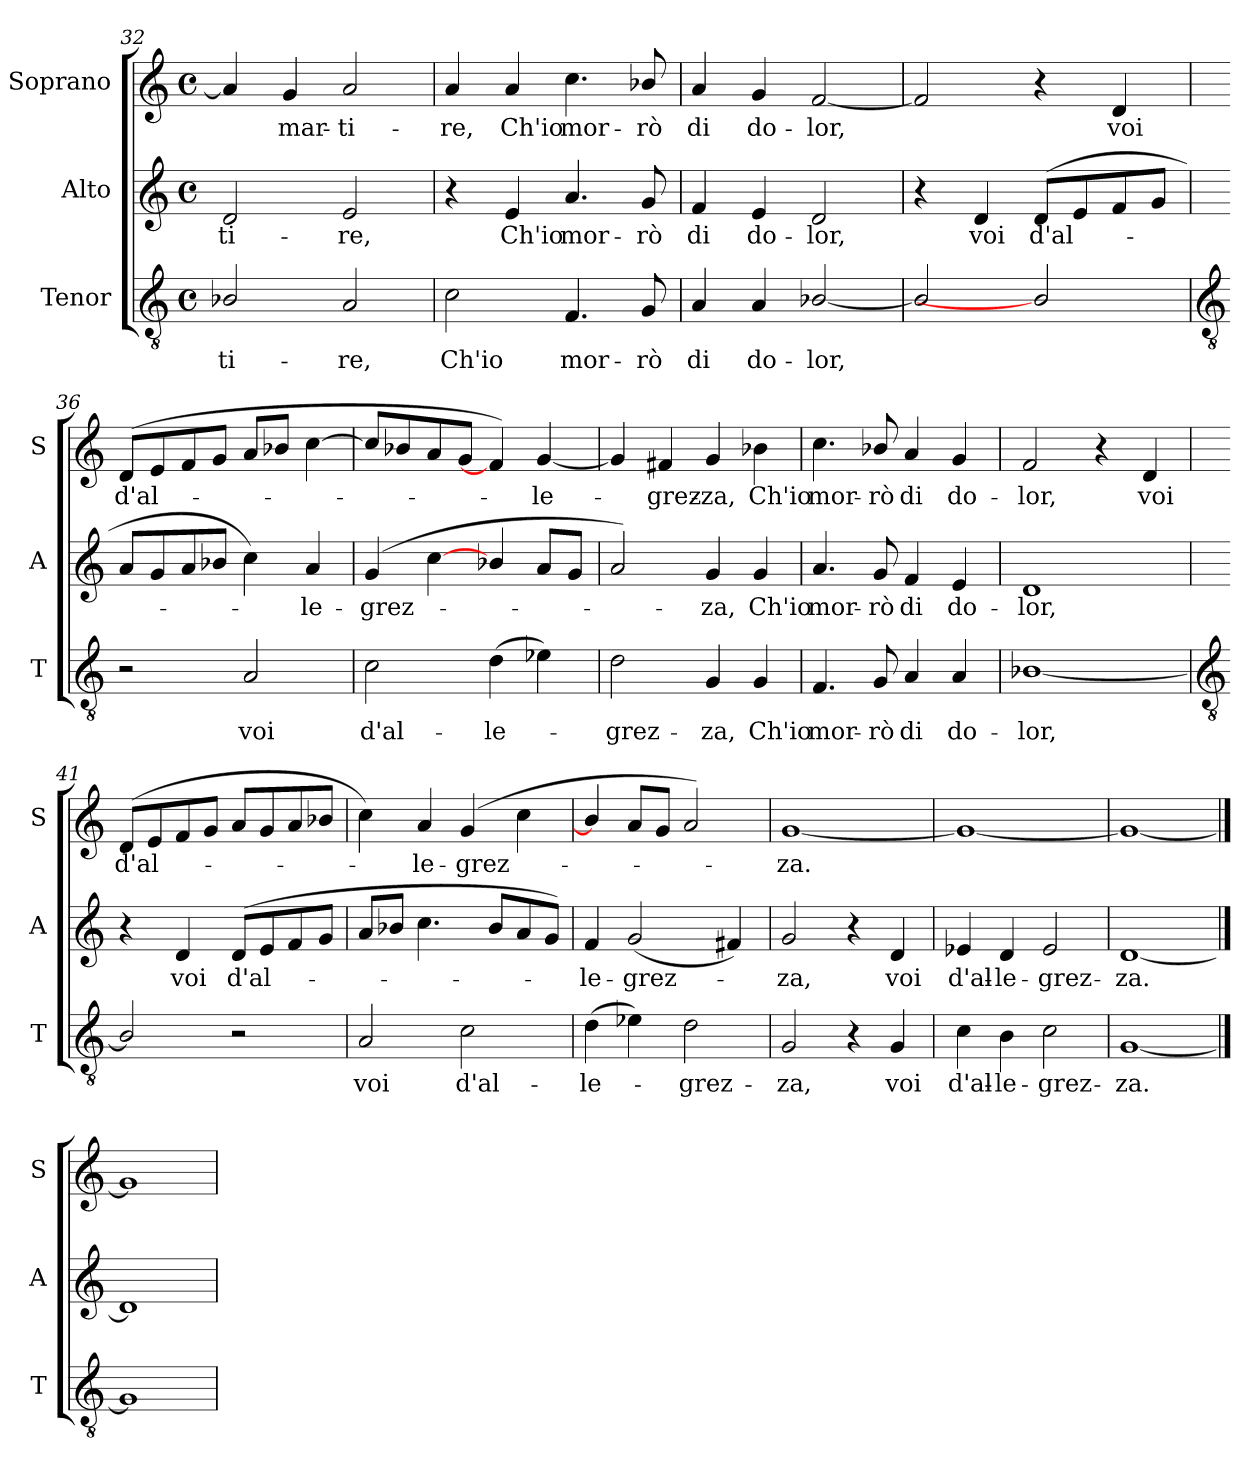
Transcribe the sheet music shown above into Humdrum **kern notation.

**kern	**text	**kern	**text	**kern	**text
*part3	*part3	*part2	*part2	*part1	*part1
*staff3	*staff3	*staff2	*staff2	*staff1	*staff1
*I"Tenor	*	*I"Alto	*	*I"Soprano	*
*I'T	*	*I'A	*	*I'S	*
*clefGv2	*	*clefG2	*	*clefG2	*
*k[]	*	*k[]	*	*k[]	*
*C:	*	*C:	*	*C:	*
*M4/4	*	*M4/4	*	*M4/4	*
*met(c)	*	*met(c)	*	*met(c)	*
=32	=32	=32	=32	=32	=32
!	!LO:LY:b	!	!LO:LY:b	!	!
2B-X/	-ti-	2d	-ti-	4a]	.
!	!	!	!	!	!LO:LY:b
.	.	.	.	4g	mar-
!	!LO:LY:b	!	!LO:LY:b	!	!LO:LY:b
2A	-re,	2e	-re,	2a	-ti-
=33	=33	=33	=33	=33	=33
!	!LO:LY:b	!	!	!	!LO:LY:b
2c	Ch'io	4r	.	4a	-re,
!	!	!	!LO:LY:b	!	!LO:LY:b
.	.	4e	Ch'io	4a	Ch'io
!	!LO:LY:b	!	!LO:LY:b	!	!LO:LY:b
4.F	mor-	4.a	mor-	4.cc	mor-
!	!LO:LY:b	!	!LO:LY:b	!	!LO:LY:b
8G	-rò	8g	-rò	8b-X/	-rò
=34	=34	=34	=34	=34	=34
!	!LO:LY:b	!	!LO:LY:b	!	!LO:LY:b
4A	di	4f	di	4a	di
!	!LO:LY:b	!	!LO:LY:b	!	!LO:LY:b
4A	do-	4e	do-	4g	do-
!	!LO:LY:b	!	!LO:LY:b	!	!LO:LY:b
[2B-X/	-lor,	2d	-lor,	[2f	-lor,
=35	=35	=35	=35	=35	=35
2B-/]	.	4r	.	2f]	.
!	!	!	!LO:LY:b	!	!
.	.	4d	voi	.	.
!	!	!	!LO:LY:b	!	!
2B-/]	.	(<8dL	d'al-	4r	.
.	.	8e	.	.	.
!	!	!	!	!	!LO:LY:b
.	.	8f	.	4d	voi
.	.	8gJ	.	.	.
!!LO:LB:g=z
=36	=36	=36	=36	=36	=36
*clefGv2	*	*	*	*	*
!	!	!	!	!	!LO:LY:b
2r	.	8aL	.	(<8dL	d'al-
.	.	8g	.	8e	.
.	.	8a	.	8f	.
.	.	8b-XJ	.	8gJ	.
!	!LO:LY:b	!	!	!	!
2A	voi	4cc)	.	8aL	.
.	.	.	.	8b-XJ	.
!	!	!	!LO:LY:b	!	!
.	.	4a	le-	[4cc	.
=37	=37	=37	=37	=37	=37
!	!LO:LY:b	!	!LO:LY:b	!	!
2c	d'al-	(<4g	-grez-	8ccL]	.
.	.	.	.	8b-X	.
.	.	[4cc	.	8a	.
.	.	.	.	8gJ	.
!	!LO:LY:b	!	!	!	!
(>4d	-le-	4b-X/	.	4f])	.
!	!	!	!	!	!LO:LY:b
4e-X)	.	8aL	.	[4g	-le-
.	.	8gJ	.	.	.
=38	=38	=38	=38	=38	=38
!	!LO:LY:b	!	!	!	!
2d	grez-	2a)	.	4g]	.
!	!	!	!	!	!LO:LY:b
.	.	.	.	4f#X	grez-
!	!LO:LY:b	!	!LO:LY:b	!	!LO:LY:b
4G	-za,	4g	za,	4g	-za,
!	!LO:LY:b	!	!LO:LY:b	!	!LO:LY:b
4G	Ch'io	4g	Ch'io	4b-X	Ch'io
=39	=39	=39	=39	=39	=39
!	!LO:LY:b	!	!LO:LY:b	!	!LO:LY:b
4.F	mor-	4.a	mor-	4.cc	mor-
!	!LO:LY:b	!	!LO:LY:b	!	!LO:LY:b
8G	-rò	8g	-rò	8b-X/	-rò
!	!LO:LY:b	!	!LO:LY:b	!	!LO:LY:b
4A	di	4f	di	4a	di
!	!LO:LY:b	!	!LO:LY:b	!	!LO:LY:b
4A	do-	4e	do-	4g	do-
=40	=40	=40	=40	=40	=40
!	!LO:LY:b	!	!LO:LY:b	!	!LO:LY:b
[1B-X/	-lor,	1d	-lor,	2f	-lor,
.	.	.	.	4r	.
!	!	!	!	!	!LO:LY:b
.	.	.	.	4d	voi
!!LO:LB:g=z
=41	=41	=41	=41	=41	=41
*clefGv2	*	*	*	*	*
!	!	!	!	!	!LO:LY:b
2B-/]	.	4r	.	(<8dL	d'al-
.	.	.	.	8e	.
!	!	!	!LO:LY:b	!	!
.	.	4d	voi	8f	.
.	.	.	.	8gJ	.
!	!	!	!LO:LY:b	!	!
2r	.	(<8dL	d'al-	8aL	.
.	.	8e	.	8g	.
.	.	8f	.	8a	.
.	.	8gJ	.	8b-XJ	.
=42	=42	=42	=42	=42	=42
!	!LO:LY:b	!	!	!	!
2A	voi	8aL	.	4cc)	.
.	.	8b-XJ	.	.	.
!	!	!	!	!	!LO:LY:b
.	.	4.cc	.	4a	le-
!	!LO:LY:b	!	!	!	!LO:LY:b
2c	d'al-	.	.	(<4g	-grez-
.	.	8b-L	.	.	.
.	.	8a	.	4cc	.
.	.	8gJ)	.	.	.
=43	=43	=43	=43	=43	=43
!	!LO:LY:b	!	!LO:LY:b	!	!
(>4d	-le-	4f	le-	4b-/]	.
!	!	!	!LO:LY:b	!	!
4e-X)	.	(<2g	-grez-	8aL	.
.	.	.	.	8gJ	.
!	!LO:LY:b	!	!	!	!
2d	grez-	.	.	2a)	.
.	.	4f#X)	.	.	.
=44	=44	=44	=44	=44	=44
!	!LO:LY:b	!	!LO:LY:b	!	!LO:LY:b
2G	-za,	2g	za,	[1g	za.
4r	.	4r	.	.	.
!	!LO:LY:b	!	!LO:LY:b	!	!
4G	voi	4d	voi	.	.
=45	=45	=45	=45	=45	=45
!	!LO:LY:b	!	!LO:LY:b	!	!
4c	d'al-	4e-X	d'al-	1g_	.
!	!LO:LY:b	!	!LO:LY:b	!	!
4B	-le-	4d	-le-	.	.
!	!LO:LY:b	!	!LO:LY:b	!	!
2c	-grez-	2e-	-grez-	.	.
=46	=46	=46	=46	=46	=46
!	!LO:LY:b	!	!LO:LY:b	!	!
[1G	-za.	[1d	-za.	1g_	.
==47	==47	==47	==47	==47	==47
1G]	.	1d]	.	1g]	.
=	=	=	=	=	=
*-	*-	*-	*-	*-	*-
